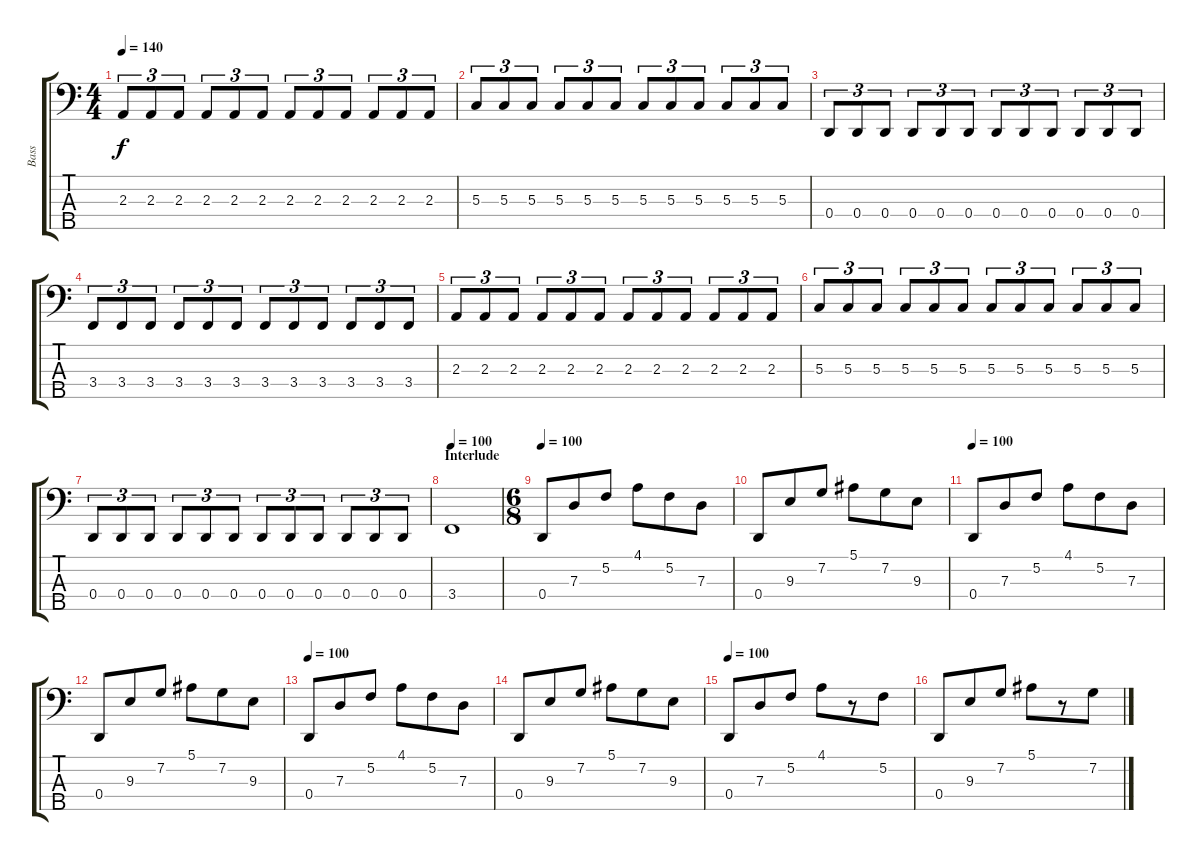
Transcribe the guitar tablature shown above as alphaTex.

\track ("Bass" "Bass") {instrument electricbassfinger}
\staff {score tabs}
\tuning (F2 C2 G1 D1 A0) {hide}
\ts (4 4)
\tempo 140
\clef f4
\ks c
2.3.8{tu (3 2) dy f} 2.3.8{tu (3 2)} 2.3.8{tu (3 2)} 2.3.8{tu (3 2)} 2.3.8{tu (3 2)} 2.3.8{tu (3 2)} 2.3.8{tu (3 2)} 2.3.8{tu (3 2)} 2.3.8{tu (3 2)} 2.3.8{tu (3 2)} 2.3.8{tu (3 2)} 2.3.8{tu (3 2)} |
5.3.8{tu (3 2)} 5.3.8{tu (3 2)} 5.3.8{tu (3 2)} 5.3.8{tu (3 2)} 5.3.8{tu (3 2)} 5.3.8{tu (3 2)} 5.3.8{tu (3 2)} 5.3.8{tu (3 2)} 5.3.8{tu (3 2)} 5.3.8{tu (3 2)} 5.3.8{tu (3 2)} 5.3.8{tu (3 2)} |
0.4.8{tu (3 2)} 0.4.8{tu (3 2)} 0.4.8{tu (3 2)} 0.4.8{tu (3 2)} 0.4.8{tu (3 2)} 0.4.8{tu (3 2)} 0.4.8{tu (3 2)} 0.4.8{tu (3 2)} 0.4.8{tu (3 2)} 0.4.8{tu (3 2)} 0.4.8{tu (3 2)} 0.4.8{tu (3 2)} |
3.4.8{tu (3 2) volume 11} 3.4.8{tu (3 2)} 3.4.8{tu (3 2)} 3.4.8{tu (3 2)} 3.4.8{tu (3 2)} 3.4.8{tu (3 2)} 3.4.8{tu (3 2)} 3.4.8{tu (3 2)} 3.4.8{tu (3 2)} 3.4.8{tu (3 2)} 3.4.8{tu (3 2)} 3.4.8{tu (3 2)} |
2.3.8{tu (3 2)} 2.3.8{tu (3 2)} 2.3.8{tu (3 2)} 2.3.8{tu (3 2)} 2.3.8{tu (3 2)} 2.3.8{tu (3 2)} 2.3.8{tu (3 2)} 2.3.8{tu (3 2)} 2.3.8{tu (3 2)} 2.3.8{tu (3 2)} 2.3.8{tu (3 2)} 2.3.8{tu (3 2)} |
5.3.8{tu (3 2)} 5.3.8{tu (3 2)} 5.3.8{tu (3 2)} 5.3.8{tu (3 2)} 5.3.8{tu (3 2)} 5.3.8{tu (3 2)} 5.3.8{tu (3 2)} 5.3.8{tu (3 2)} 5.3.8{tu (3 2)} 5.3.8{tu (3 2)} 5.3.8{tu (3 2)} 5.3.8{tu (3 2)} |
0.4.8{tu (3 2)} 0.4.8{tu (3 2)} 0.4.8{tu (3 2)} 0.4.8{tu (3 2)} 0.4.8{tu (3 2)} 0.4.8{tu (3 2)} 0.4.8{tu (3 2)} 0.4.8{tu (3 2)} 0.4.8{tu (3 2)} 0.4.8{tu (3 2)} 0.4.8{tu (3 2)} 0.4.8{tu (3 2)} |
\section ("" "Interlude")
\tempo 140
\tempo 100
3.4.1{volume 10} |
\ts (6 8)
\tempo 100
0.4.8 7.3.8 5.2.8 4.1.8 5.2.8 7.3.8 |
0.4.8 9.3.8 7.2.8 5.1.8 7.2.8 9.3.8 |
\tempo 100
0.4.8 7.3.8 5.2.8 4.1.8 5.2.8 7.3.8 |
0.4.8 9.3.8 7.2.8 5.1.8 7.2.8 9.3.8 |
\tempo 100
0.4.8 7.3.8 5.2.8 4.1.8 5.2.8 7.3.8 |
0.4.8 9.3.8 7.2.8 5.1.8 7.2.8 9.3.8 |
\tempo 100
0.4.8 7.3.8 5.2.8 4.1.8 r.8 5.2.8 |
0.4.8 9.3.8 7.2.8 5.1.8 r.8 7.2.8
